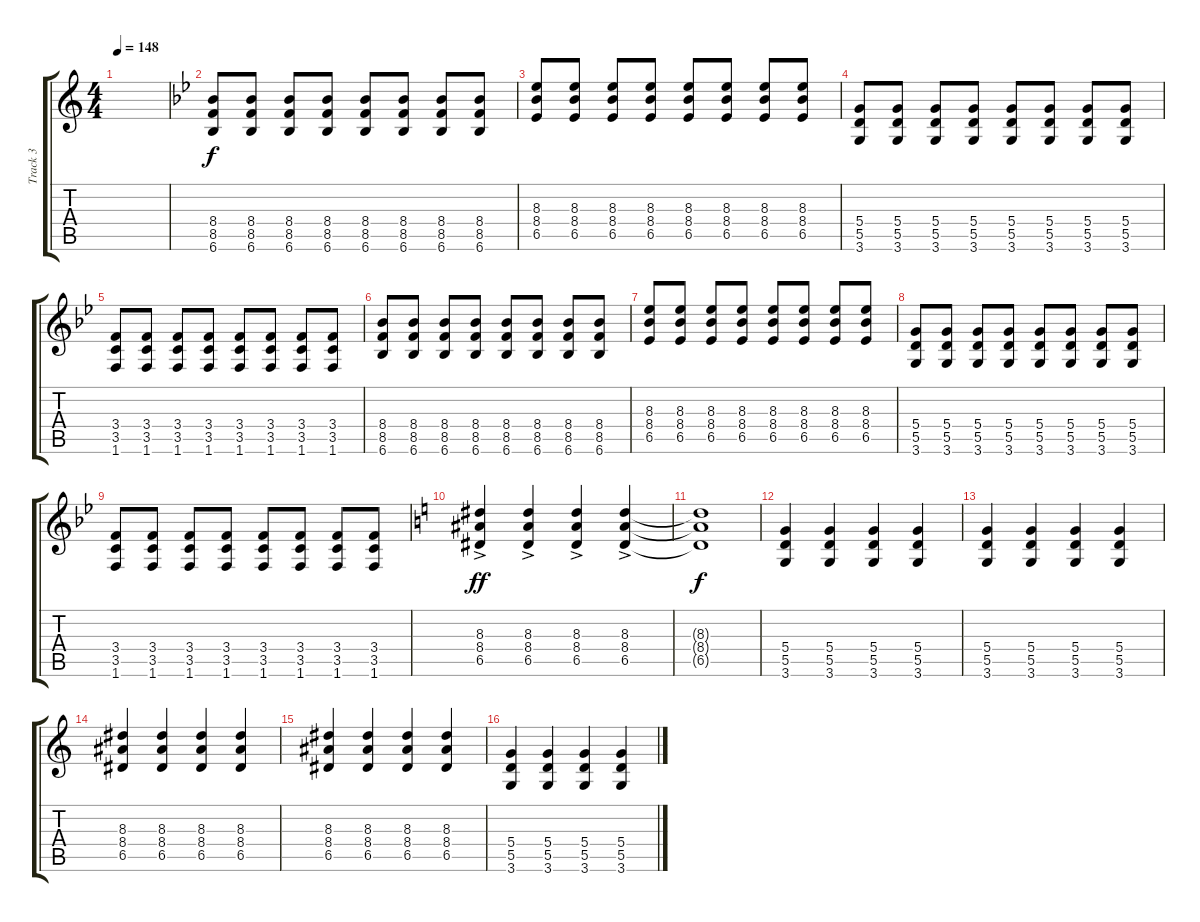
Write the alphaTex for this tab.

\track ("Track 3" "Track 3") {instrument distortionguitar}
\staff {score tabs}
\tuning (E4 B3 G3 D3 A2 E2) {hide}
\ts (4 4)
\tempo 148
\clef g2
\ks c
|
\ks bb
(8.4 8.5 6.6).8{dy f} (8.4 8.5 6.6).8 (8.4 8.5 6.6).8 (8.4 8.5 6.6).8 (8.4 8.5 6.6).8 (8.4 8.5 6.6).8 (8.4 8.5 6.6).8 (8.4 8.5 6.6).8 |
(8.3 8.4 6.5).8 (8.3 8.4 6.5).8 (8.3 8.4 6.5).8 (8.3 8.4 6.5).8 (8.3 8.4 6.5).8 (8.3 8.4 6.5).8 (8.3 8.4 6.5).8 (8.3 8.4 6.5).8 |
(5.4 5.5 3.6).8 (5.4 5.5 3.6).8 (5.4 5.5 3.6).8 (5.4 5.5 3.6).8 (5.4 5.5 3.6).8 (5.4 5.5 3.6).8 (5.4 5.5 3.6).8 (5.4 5.5 3.6).8 |
(3.4 3.5 1.6).8 (3.4 3.5 1.6).8 (3.4 3.5 1.6).8 (3.4 3.5 1.6).8 (3.4 3.5 1.6).8 (3.4 3.5 1.6).8 (3.4 3.5 1.6).8 (3.4 3.5 1.6).8 |
(8.4 8.5 6.6).8 (8.4 8.5 6.6).8 (8.4 8.5 6.6).8 (8.4 8.5 6.6).8 (8.4 8.5 6.6).8 (8.4 8.5 6.6).8 (8.4 8.5 6.6).8 (8.4 8.5 6.6).8 |
(8.3 8.4 6.5).8 (8.3 8.4 6.5).8 (8.3 8.4 6.5).8 (8.3 8.4 6.5).8 (8.3 8.4 6.5).8 (8.3 8.4 6.5).8 (8.3 8.4 6.5).8 (8.3 8.4 6.5).8 |
(5.4 5.5 3.6).8 (5.4 5.5 3.6).8 (5.4 5.5 3.6).8 (5.4 5.5 3.6).8 (5.4 5.5 3.6).8 (5.4 5.5 3.6).8 (5.4 5.5 3.6).8 (5.4 5.5 3.6).8 |
(3.4 3.5 1.6).8 (3.4 3.5 1.6).8 (3.4 3.5 1.6).8 (3.4 3.5 1.6).8 (3.4 3.5 1.6).8 (3.4 3.5 1.6).8 (3.4 3.5 1.6).8 (3.4 3.5 1.6).8 |
\ks c
(8.3{ac} 8.4{ac} 6.5{ac}).4{dy ff} (8.3{ac} 8.4{ac} 6.5{ac}).4 (8.3{ac} 8.4{ac} 6.5{ac}).4 (8.3{ac} 8.4{ac} 6.5{ac}).4 |
(8.3{t} 8.4{t} 6.5{t}).1{dy f} |
(5.4 5.5 3.6).4 (5.4 5.5 3.6).4 (5.4 5.5 3.6).4 (5.4 5.5 3.6).4 |
(5.4 5.5 3.6).4 (5.4 5.5 3.6).4 (5.4 5.5 3.6).4 (5.4 5.5 3.6).4 |
(8.3 8.4 6.5).4 (8.3 8.4 6.5).4 (8.3 8.4 6.5).4 (8.3 8.4 6.5).4 |
(8.3 8.4 6.5).4 (8.3 8.4 6.5).4 (8.3 8.4 6.5).4 (8.3 8.4 6.5).4 |
(5.4 5.5 3.6).4 (5.4 5.5 3.6).4 (5.4 5.5 3.6).4 (5.4 5.5 3.6).4
